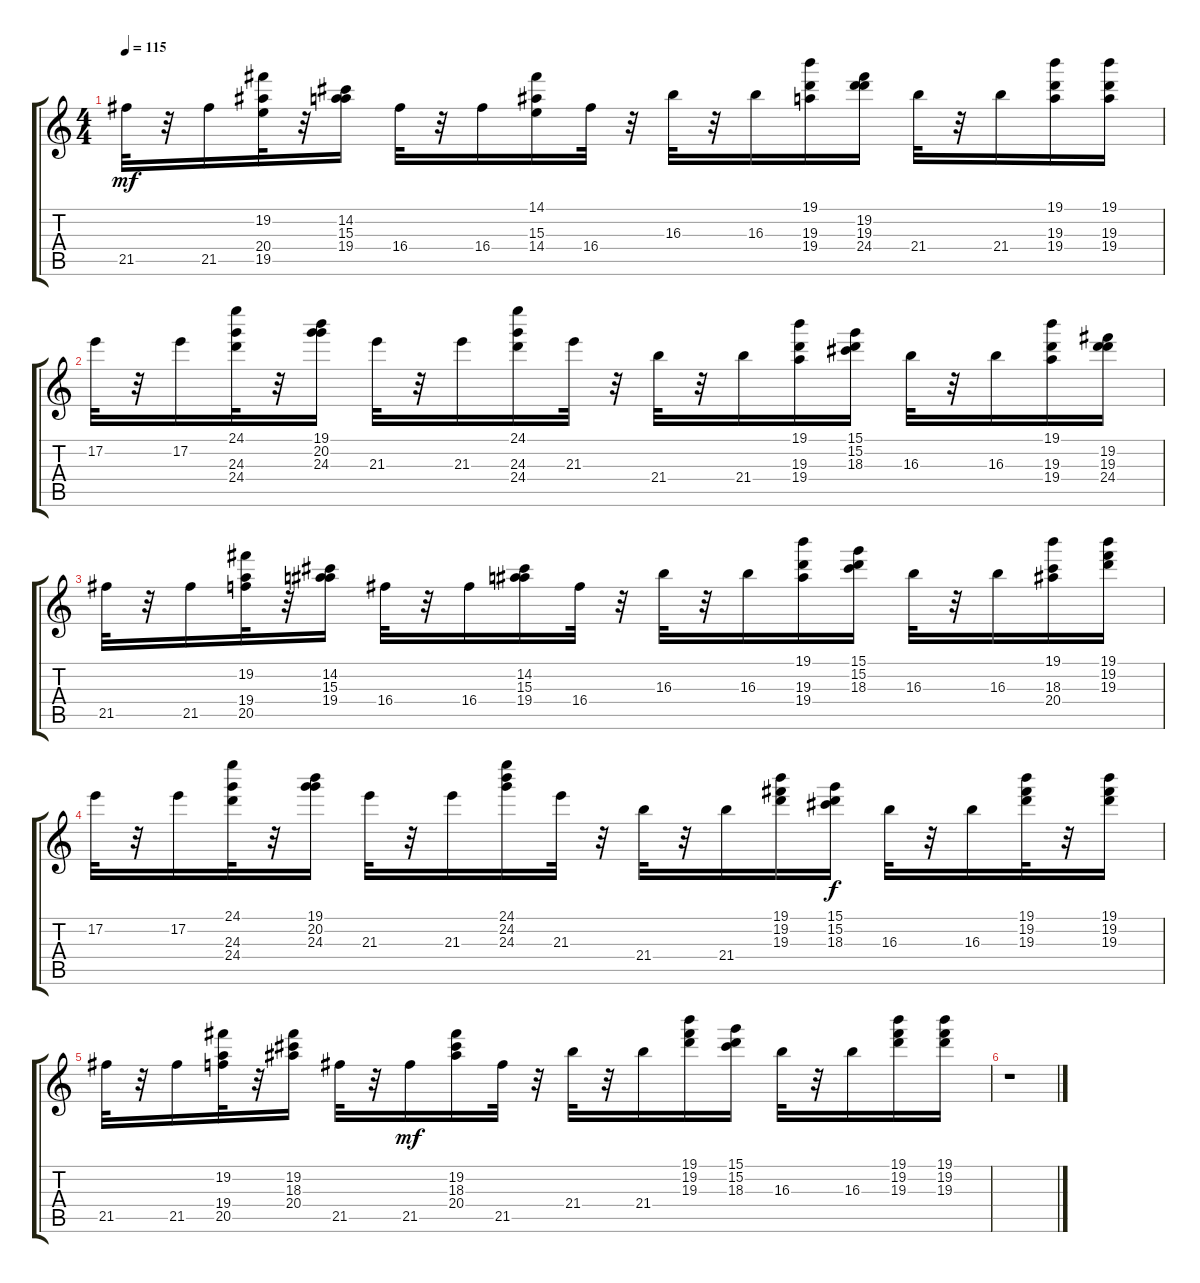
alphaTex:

\track "" {instrument electricguitarmuted}
\staff {score tabs}
\tuning (E4 B3 G3 D3 A2 E2) {hide}
\ts (4 4)
\tempo 115
\clef g2
\ks c
21.5.32{dy mf} r.32 21.5.16 (19.2 20.4 19.5).32 r.32 (14.2 15.3 19.4).16 16.4.32 r.32 16.4.16 (14.1 15.3 14.4).16 16.4.32 r.32 16.3.32 r.32 16.3.16 (19.1 19.3 19.4).16 (19.2 19.3 24.4).16 21.4.32 r.32 21.4.16 (19.1 19.3 19.4).16 (19.1 19.3 19.4).16 |
17.2.32 r.32 17.2.16 (24.1 24.3 24.4).32 r.32 (19.1 20.2 24.3).16 21.3.32 r.32 21.3.16 (24.1 24.3 24.4).16 21.3.32 r.32 21.4.32 r.32 21.4.16 (19.1 19.3 19.4).16 (15.1 15.2 18.3).16 16.3.32 r.32 16.3.16 (19.1 19.3 19.4).16 (19.2 19.3 24.4).16 |
21.5.32 r.32 21.5.16 (19.2 19.4 20.5).32 r.32 (14.2 15.3 19.4).16 16.4.32 r.32 16.4.16 (14.2 15.3 19.4).16 16.4.32 r.32 16.3.32 r.32 16.3.16 (19.1 19.3 19.4).16 (15.1 15.2 18.3).16 16.3.32 r.32 16.3.16 (19.1 18.3 20.4).16 (19.1 19.2 19.3).16 |
17.2.32 r.32 17.2.16 (24.1 24.3 24.4).32 r.32 (19.1 20.2 24.3).16 21.3.32 r.32 21.3.16 (24.1 24.2 24.3).16 21.3.32 r.32 21.4.32 r.32 21.4.16 (19.1 19.2 19.3).16 (15.1 15.2 18.3).16{dy f} 16.3.32 r.32 16.3.16 (19.1 19.2 19.3).32 r.32 (19.1 19.2 19.3).16 |
21.5.32 r.32 21.5.16 (19.2 19.4 20.5).32 r.32 (19.2 18.3 20.4).16 21.5.32 r.32 21.5.16{dy mf} (19.2 18.3 20.4).16 21.5.32 r.32 21.4.32 r.32 21.4.16 (19.1 19.2 19.3).16 (15.1 15.2 18.3).16 16.3.32 r.32 16.3.16 (19.1 19.2 19.3).16 (19.1 19.2 19.3).16 |
r.1
